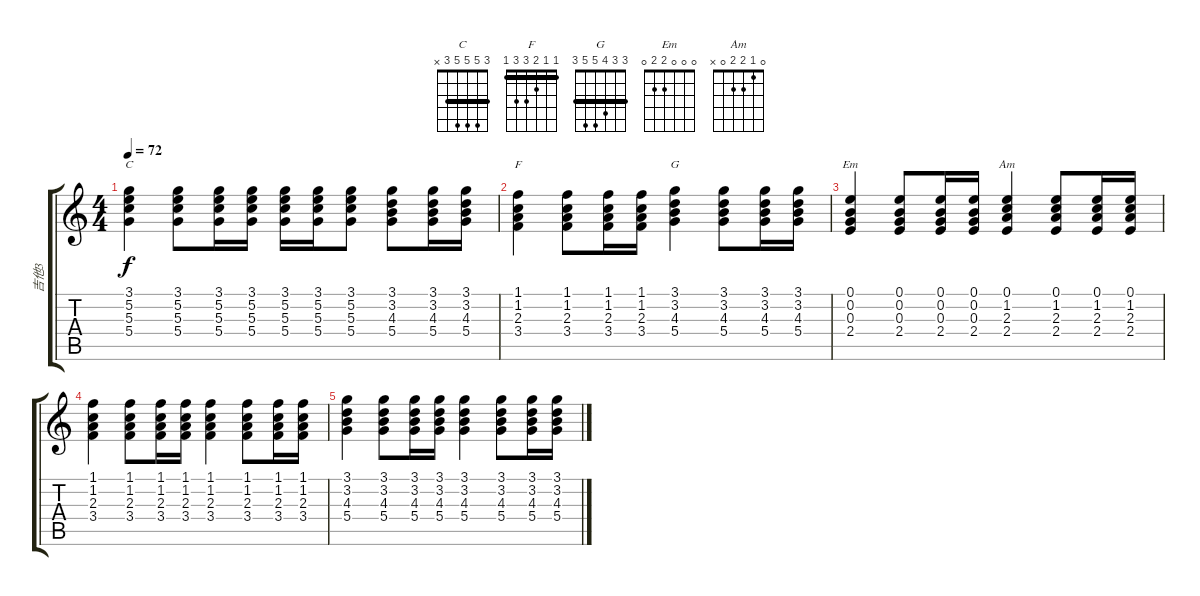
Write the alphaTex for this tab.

\track ("吉他3" "吉他3") {instrument acousticguitarsteel}
\staff {score tabs}
\tuning (E4 B3 G3 D3 A2 E2) {hide}
\chord ("C" 3 5 5 5 3 x) {barre 3}
\chord ("F" 1 1 2 3 3 1) {barre 1}
\chord ("G" 3 3 4 5 5 3) {barre 3}
\chord ("Em" 0 0 0 2 2 0)
\chord ("Am" 0 1 2 2 0 x)
\ts (4 4)
\tempo 72
\clef g2
\ks c
(3.1 5.2 5.3 5.4).4{ch "C" dy f} (3.1 5.2 5.3 5.4).8 (3.1 5.2 5.3 5.4).16 (3.1 5.2 5.3 5.4).16 (3.1 5.2 5.3 5.4).16 (3.1 5.2 5.3 5.4).16 (3.1 5.2 5.3 5.4).8 (3.1 3.2 4.3 5.4).8 (3.1 3.2 4.3 5.4).16 (3.1 3.2 4.3 5.4).16 |
(1.1 1.2 2.3 3.4).4{ch "F"} (1.1 1.2 2.3 3.4).8 (1.1 1.2 2.3 3.4).16 (1.1 1.2 2.3 3.4).16 (3.1 3.2 4.3 5.4).4{ch "G"} (3.1 3.2 4.3 5.4).8 (3.1 3.2 4.3 5.4).16 (3.1 3.2 4.3 5.4).16 |
(0.1 0.2 0.3 2.4).4{ch "Em"} (0.1 0.2 0.3 2.4).8 (0.1 0.2 0.3 2.4).16 (0.1 0.2 0.3 2.4).16 (0.1 1.2 2.3 2.4).4{ch "Am"} (0.1 1.2 2.3 2.4).8 (0.1 1.2 2.3 2.4).16 (0.1 1.2 2.3 2.4).16 |
(1.1 1.2 2.3 3.4).4 (1.1 1.2 2.3 3.4).8 (1.1 1.2 2.3 3.4).16 (1.1 1.2 2.3 3.4).16 (1.1 1.2 2.3 3.4).4 (1.1 1.2 2.3 3.4).8 (1.1 1.2 2.3 3.4).16 (1.1 1.2 2.3 3.4).16 |
(3.1 3.2 4.3 5.4).4 (3.1 3.2 4.3 5.4).8 (3.1 3.2 4.3 5.4).16 (3.1 3.2 4.3 5.4).16 (3.1 3.2 4.3 5.4).4 (3.1 3.2 4.3 5.4).8 (3.1 3.2 4.3 5.4).16 (3.1 3.2 4.3 5.4).16
